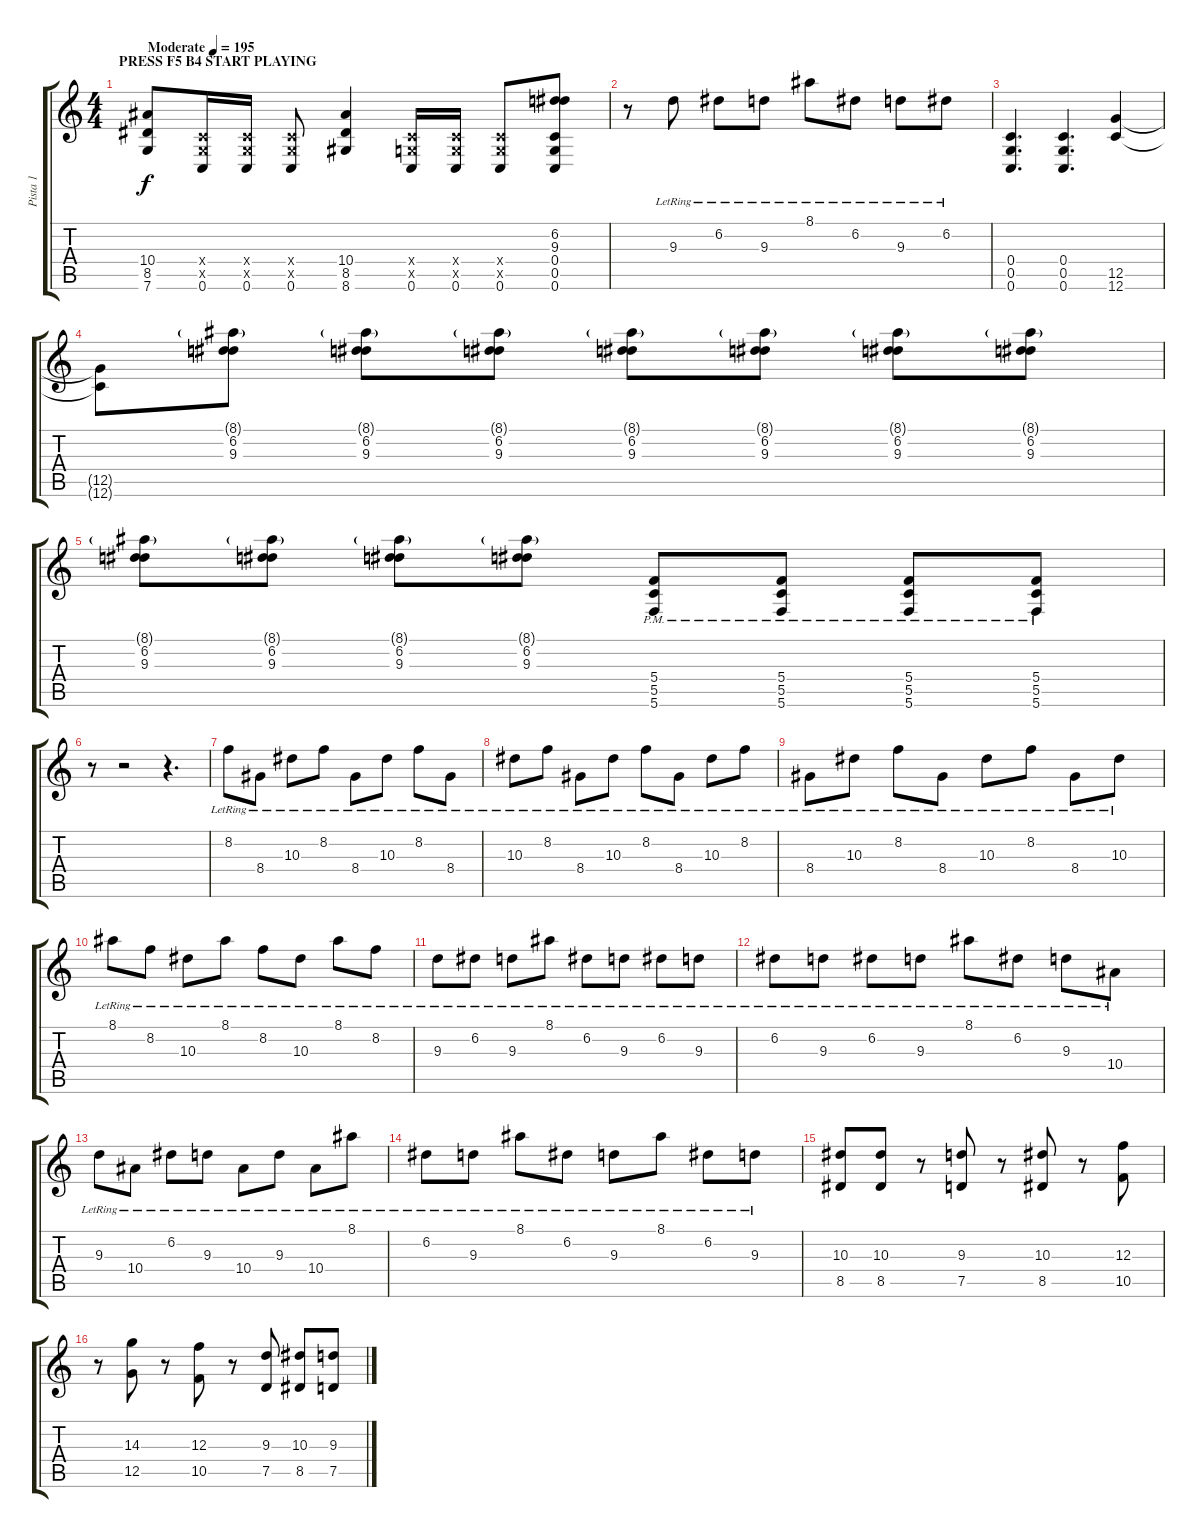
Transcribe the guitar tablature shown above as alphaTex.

\track ("Pista 1" "Pista 1") {instrument overdrivenguitar}
\staff {score tabs}
\tuning (D4 A3 F3 C3 G2 C2) {hide}
\ts (4 4)
\section ("" "PRESS F5 B4 START PLAYING")
\tempo (195 "Moderate")
\clef g2
\ks c
(10.4 8.5 7.6).8{dy f instrument overdrivenguitar} (0.4{x} 0.5{x} 0.6).16 (0.4{x} 0.5{x} 0.6).16 (0.4{x} 0.5{x} 0.6).8 (10.4 8.5 8.6).4 (0.4{x} 0.5{x} 0.6).16 (0.4{x} 0.5{x} 0.6).16 (0.4{x} 0.5{x} 0.6).8 (6.2 9.3 0.4 0.5 0.6).8 |
r.8 9.3{lr}.8 6.2{lr}.8 9.3{lr}.8 8.1{lr}.8 6.2{lr}.8 9.3{lr}.8 6.2{lr}.8 |
(0.4 0.5 0.6).4{d} (0.4 0.5 0.6).4{d} (12.5 12.6).4 |
(12.5{t} 12.6{t}).8 (8.1{g} 6.2 9.3).8 (8.1{g} 6.2 9.3).8 (8.1{g} 6.2 9.3).8 (8.1{g} 6.2 9.3).8 (8.1{g} 6.2 9.3).8 (8.1{g} 6.2 9.3).8 (8.1{g} 6.2 9.3).8 |
(8.1{g} 6.2 9.3).8 (8.1{g} 6.2 9.3).8 (8.1{g} 6.2 9.3).8 (8.1{g} 6.2 9.3).8 (5.4{pm} 5.5{pm} 5.6{pm}).8 (5.4{pm} 5.5{pm} 5.6{pm}).8 (5.4{pm} 5.5{pm} 5.6{pm}).8 (5.4{pm} 5.5{pm} 5.6{pm}).8 |
r.8 r.2 r.4{d} |
8.2{lr}.8 8.4{lr}.8 10.3{lr}.8 8.2{lr}.8 8.4{lr}.8 10.3{lr}.8 8.2{lr}.8 8.4{lr}.8 |
10.3{lr}.8 8.2{lr}.8 8.4{lr}.8 10.3{lr}.8 8.2{lr}.8 8.4{lr}.8 10.3{lr}.8 8.2{lr}.8 |
8.4{lr}.8 10.3{lr}.8 8.2{lr}.8 8.4{lr}.8 10.3{lr}.8 8.2{lr}.8 8.4{lr}.8 10.3{lr}.8 |
8.1{lr}.8 8.2{lr}.8 10.3{lr}.8 8.1{lr}.8 8.2{lr}.8 10.3{lr}.8 8.1{lr}.8 8.2{lr}.8 |
9.3{lr}.8 6.2{lr}.8 9.3{lr}.8 8.1{lr}.8 6.2{lr}.8 9.3{lr}.8 6.2{lr}.8 9.3{lr}.8 |
6.2{lr}.8 9.3{lr}.8 6.2{lr}.8 9.3{lr}.8 8.1{lr}.8 6.2{lr}.8 9.3{lr}.8 10.4{lr}.8 |
9.3{lr}.8 10.4{lr}.8 6.2{lr}.8 9.3{lr}.8 10.4{lr}.8 9.3{lr}.8 10.4{lr}.8 8.1{lr}.8 |
6.2{lr}.8 9.3{lr}.8 8.1{lr}.8 6.2{lr}.8 9.3{lr}.8 8.1{lr}.8 6.2{lr}.8 9.3{lr}.8 |
(10.3 8.5).8 (10.3 8.5).8 r.8 (9.3 7.5).8 r.8 (10.3 8.5).8 r.8 (12.3 10.5).8 |
r.8 (14.3 12.5).8 r.8 (12.3 10.5).8 r.8 (9.3 7.5).8 (10.3 8.5).8 (9.3 7.5).8
